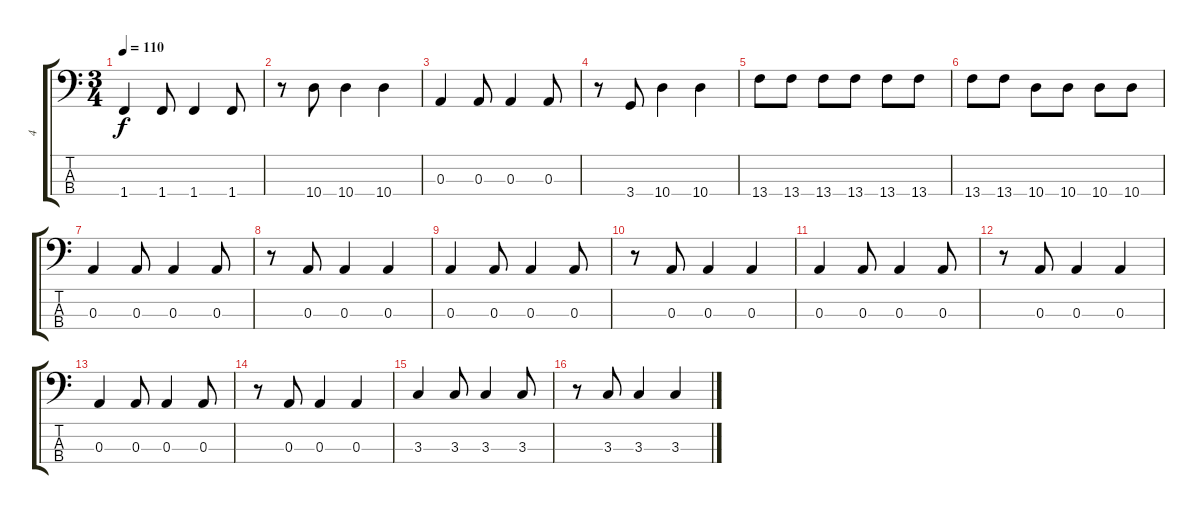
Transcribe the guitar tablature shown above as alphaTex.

\track ("4" "4") {instrument electricbassfinger}
\staff {score tabs}
\tuning (G2 D2 A1 E1) {hide}
\ts (3 4)
\tempo 110
\clef f4
\ks c
1.4.4{dy f} 1.4.8 1.4.4 1.4.8 |
r.8 10.4.8 10.4.4 10.4.4 |
0.3.4 0.3.8 0.3.4 0.3.8 |
r.8 3.4.8 10.4.4 10.4.4 |
13.4.8 13.4.8 13.4.8 13.4.8 13.4.8 13.4.8 |
13.4.8 13.4.8 10.4.8 10.4.8 10.4.8 10.4.8 |
0.3.4 0.3.8 0.3.4 0.3.8 |
r.8 0.3.8 0.3.4 0.3.4 |
0.3.4 0.3.8 0.3.4 0.3.8 |
r.8 0.3.8 0.3.4 0.3.4 |
0.3.4 0.3.8 0.3.4 0.3.8 |
r.8 0.3.8 0.3.4 0.3.4 |
0.3.4 0.3.8 0.3.4 0.3.8 |
r.8 0.3.8 0.3.4 0.3.4 |
3.3.4 3.3.8 3.3.4 3.3.8 |
r.8 3.3.8 3.3.4 3.3.4
